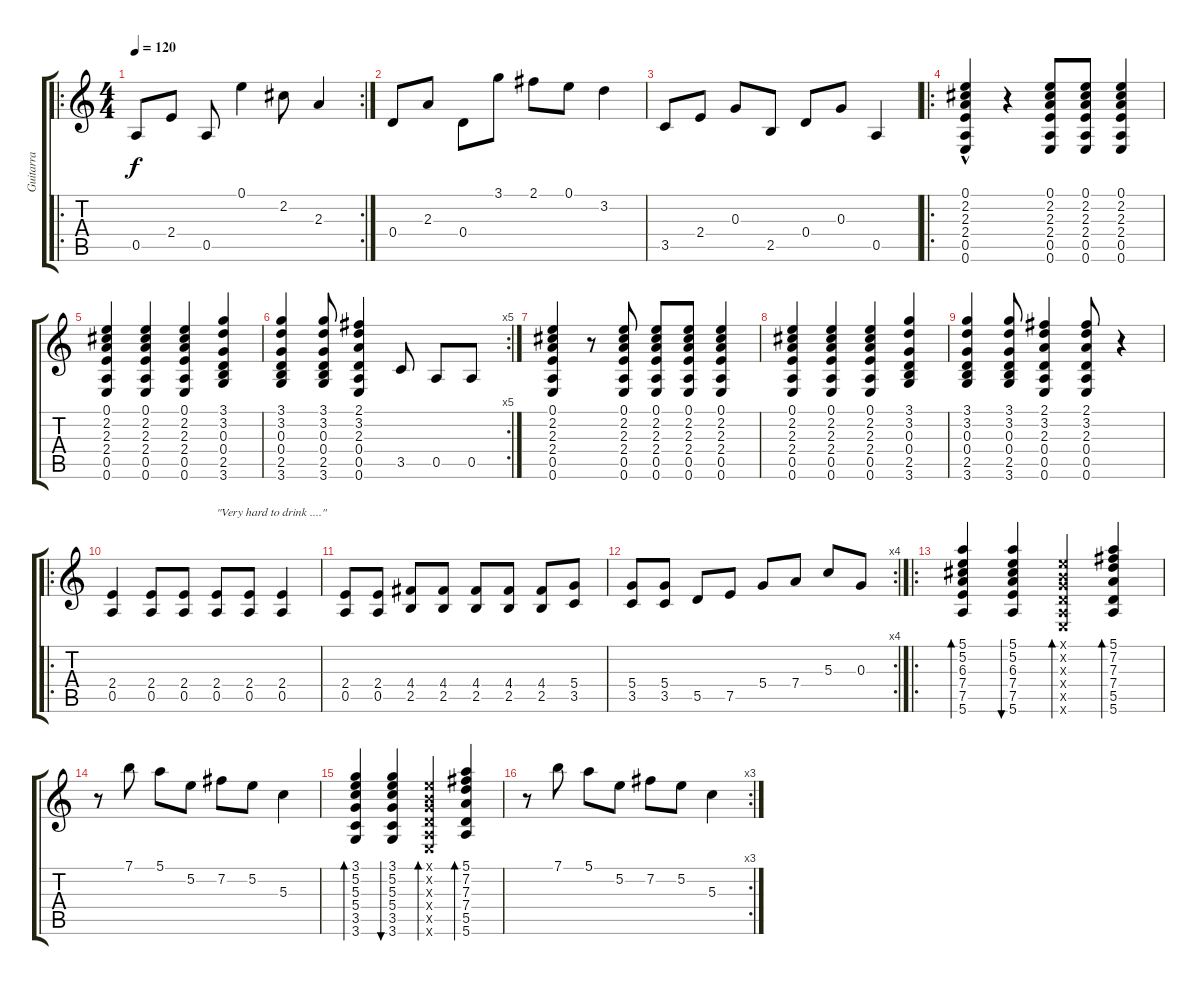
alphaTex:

\track ("Guitarra" "Guitarra") {instrument acousticguitarsteel}
\staff {score tabs}
\tuning (E4 B3 G3 D3 A2 E2) {hide}
\ro
\rc 2
\ts (4 4)
\tempo 120
\clef g2
\ks c
0.5.8{dy f instrument acousticguitarsteel} 2.4.8 0.5.8 0.1.4 2.2.8 2.3.4 |
0.4.8 2.3.8 0.4.8 3.1.8 2.1.8 0.1.8 3.2.4 |
3.5.8 2.4.8 0.3.8 2.5.8 0.4.8 0.3.8 0.5.4 |
\ro
(0.1 2.2 2.3 2.4 0.5{hac} 0.6).4 r.4 (0.1 2.2 2.3 2.4 0.5 0.6).8 (0.1 2.2 2.3 2.4 0.5 0.6).8 (0.1 2.2 2.3 2.4 0.5 0.6).4 |
(0.1 2.2 2.3 2.4 0.5 0.6).4 (0.1 2.2 2.3 2.4 0.5 0.6).4 (0.1 2.2 2.3 2.4 0.5 0.6).4 (3.1 3.2 0.3 0.4 2.5 3.6).4 |
\rc 5
(3.1 3.2 0.3 0.4 2.5 3.6).4 (3.1 3.2 0.3 0.4 2.5 3.6).8 (2.1 3.2 2.3 0.4 0.5 0.6).4 3.5.8 0.5.8 0.5.8 |
(0.1 2.2 2.3 2.4 0.5 0.6).4 r.8 (0.1 2.2 2.3 2.4 0.5 0.6).8 (0.1 2.2 2.3 2.4 0.5 0.6).8 (0.1 2.2 2.3 2.4 0.5 0.6).8 (0.1 2.2 2.3 2.4 0.5 0.6).4 |
(0.1 2.2 2.3 2.4 0.5 0.6).4 (0.1 2.2 2.3 2.4 0.5 0.6).4 (0.1 2.2 2.3 2.4 0.5 0.6).4 (3.1 3.2 0.3 0.4 2.5 3.6).4 |
(3.1 3.2 0.3 0.4 2.5 3.6).4 (3.1 3.2 0.3 0.4 2.5 3.6).8 (2.1 3.2 2.3 0.4 0.5 0.6).4 (2.1 3.2 2.3 0.4 0.5 0.6).8 r.4 |
\ro
(2.4 0.5).4 (2.4 0.5).8 (2.4 0.5).8 (2.4 0.5).8{txt "\"Very hard to drink ....\""} (2.4 0.5).8 (2.4 0.5).4 |
(2.4 0.5).8 (2.4 0.5).8 (4.4 2.5).8 (4.4 2.5).8 (4.4 2.5).8 (4.4 2.5).8 (4.4 2.5).8 (5.4 3.5).8 |
\rc 4
(5.4 3.5).8 (5.4 3.5).8 5.5.8 7.5.8 5.4.8 7.4.8 5.3.8 0.3.8 |
\ro
(5.1 5.2 6.3 7.4 7.5 5.6).4{bd 120} (5.1 5.2 6.3 7.4 7.5 5.6).4{bu 120} (0.1{x} 0.2{x} 0.3{x} 0.4{x} 0.5{x} 0.6{x}).4{bd 30} (5.1 7.2 7.3 7.4 5.5 5.6).4{bd 120} |
r.8 7.1.8 5.1.8 5.2.8 7.2.8 5.2.8 5.3.4 |
(3.1 5.2 5.3 5.4 3.5 3.6).4{bd 120} (3.1 5.2 5.3 5.4 3.5 3.6).4{bu 120} (0.1{x} 0.2{x} 0.3{x} 0.4{x} 0.5{x} 0.6{x}).4{bd 30} (5.1 7.2 7.3 7.4 5.5 5.6).4{bd 120} |
\rc 3
r.8 7.1.8 5.1.8 5.2.8 7.2.8 5.2.8 5.3.4
